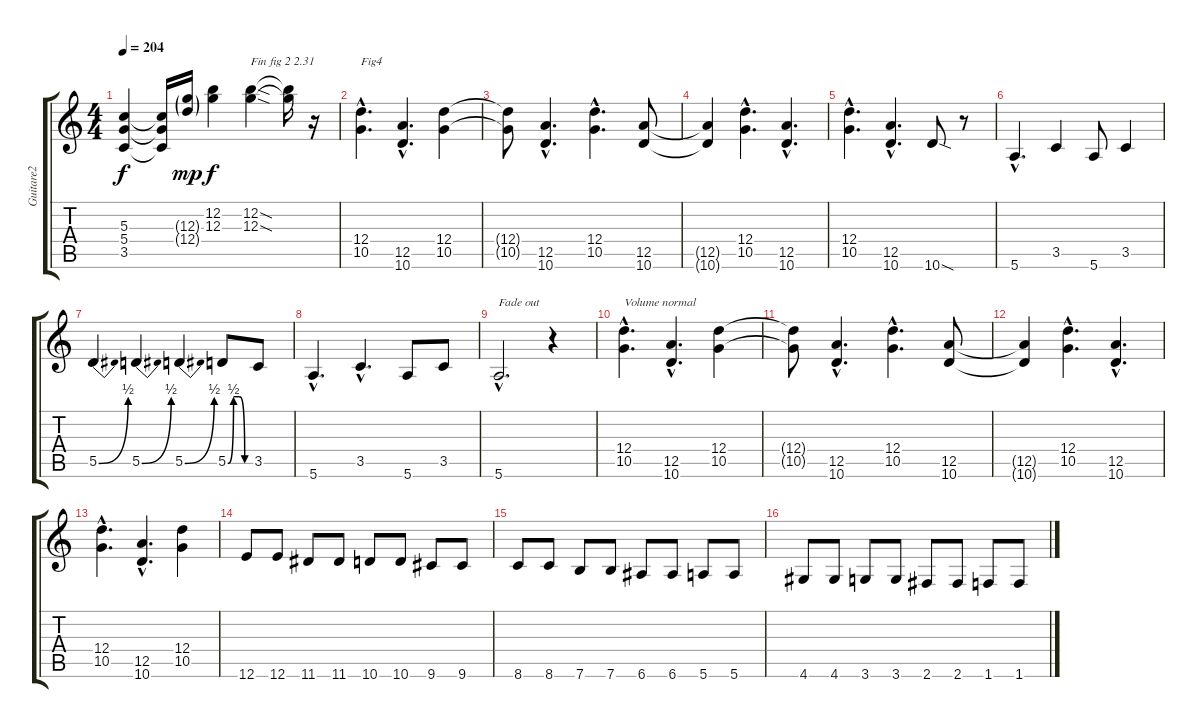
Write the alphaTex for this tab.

\track ("Guitare2" "Guitare2") {instrument distortionguitar}
\staff {score tabs}
\tuning (E4 B3 G3 D3 A2 E2) {hide}
\ts (4 4)
\tempo 204
\clef g2
\ks c
(5.3 5.4 3.5).4{dy f} (5.3{t} 5.4{t} 3.5{t}).16 (12.3{g} 12.4{g}).16{dy mp} (12.2 12.3).4{dy f} (12.2{sod} 12.3{sod}).4{txt "Fin fig 2 2.31"} (12.2{t} 12.3{t}).16 r.16 |
(12.4{hac} 10.5{hac}).4{d txt "Fig4"} (12.5{hac} 10.6{hac}).4{d} (12.4 10.5).4 |
(12.4{t} 10.5{t}).8 (12.5{hac} 10.6{hac}).4{d} (12.4{hac} 10.5{hac}).4{d} (12.5 10.6).8 |
(12.5{t} 10.6{t}).4 (12.4{hac} 10.5{hac}).4{d} (12.5{hac} 10.6{hac}).4{d} |
(12.4{hac} 10.5{hac}).4{d} (12.5{hac} 10.6{hac}).4{d} 10.6{sod}.8 r.8 |
5.6{hac}.4{d} 3.5.4 5.6.8 3.5.4 |
5.5{be (bend 0 0 60 2)}.4 5.5{be (bend 0 0 60 2)}.4 5.5{be (bend 0 0 60 2)}.4 5.5{be (custom 0 0 15 2 30 2 45 0 60 0)}.8 3.5.8 |
5.6{hac}.4{d} 3.5{hac}.4{d} 5.6.8 3.5.8 |
5.6{hac}.2{d txt "Fade out" volume 10} r.4 |
(12.4{hac} 10.5{hac}).4{d txt "Volume normal" volume 12} (12.5{hac} 10.6{hac}).4{d} (12.4 10.5).4 |
(12.4{t} 10.5{t}).8 (12.5{hac} 10.6{hac}).4{d} (12.4{hac} 10.5{hac}).4{d} (12.5 10.6).8 |
(12.5{t} 10.6{t}).4 (12.4{hac} 10.5{hac}).4{d} (12.5{hac} 10.6{hac}).4{d} |
(12.4{hac} 10.5{hac}).4{d} (12.5{hac} 10.6{hac}).4{d} (12.4 10.5).4 |
12.6.8 12.6.8 11.6.8 11.6.8 10.6.8 10.6.8 9.6.8 9.6.8 |
8.6.8 8.6.8 7.6.8 7.6.8 6.6.8 6.6.8 5.6.8 5.6.8 |
4.6.8 4.6.8 3.6.8 3.6.8 2.6.8 2.6.8 1.6.8 1.6.8
